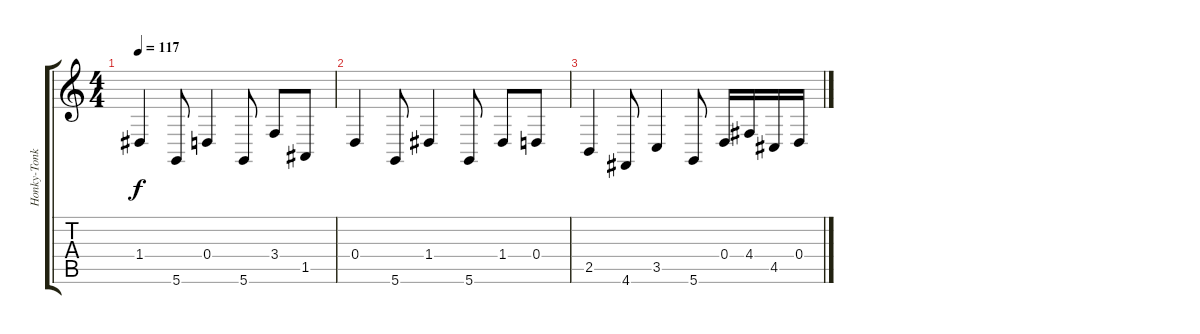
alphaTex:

\track ("Honky-Tonk" "Honky-Tonk") {instrument honkytonkpiano}
\staff {score tabs}
\tuning (E4 B3 G3 D3 A2 D2) {hide}
\ts (4 4)
\tempo 117
\clef g2
\ks c
1.4.4{dy f} 5.6.8 0.4.4 5.6.8 3.4.8 1.5.8 |
0.4.4 5.6.8 1.4.4 5.6.8 1.4.8 0.4.8 |
2.5.4 4.6.8 3.5.4 5.6.8 0.4.16 4.4.16 4.5.16 0.4.16
